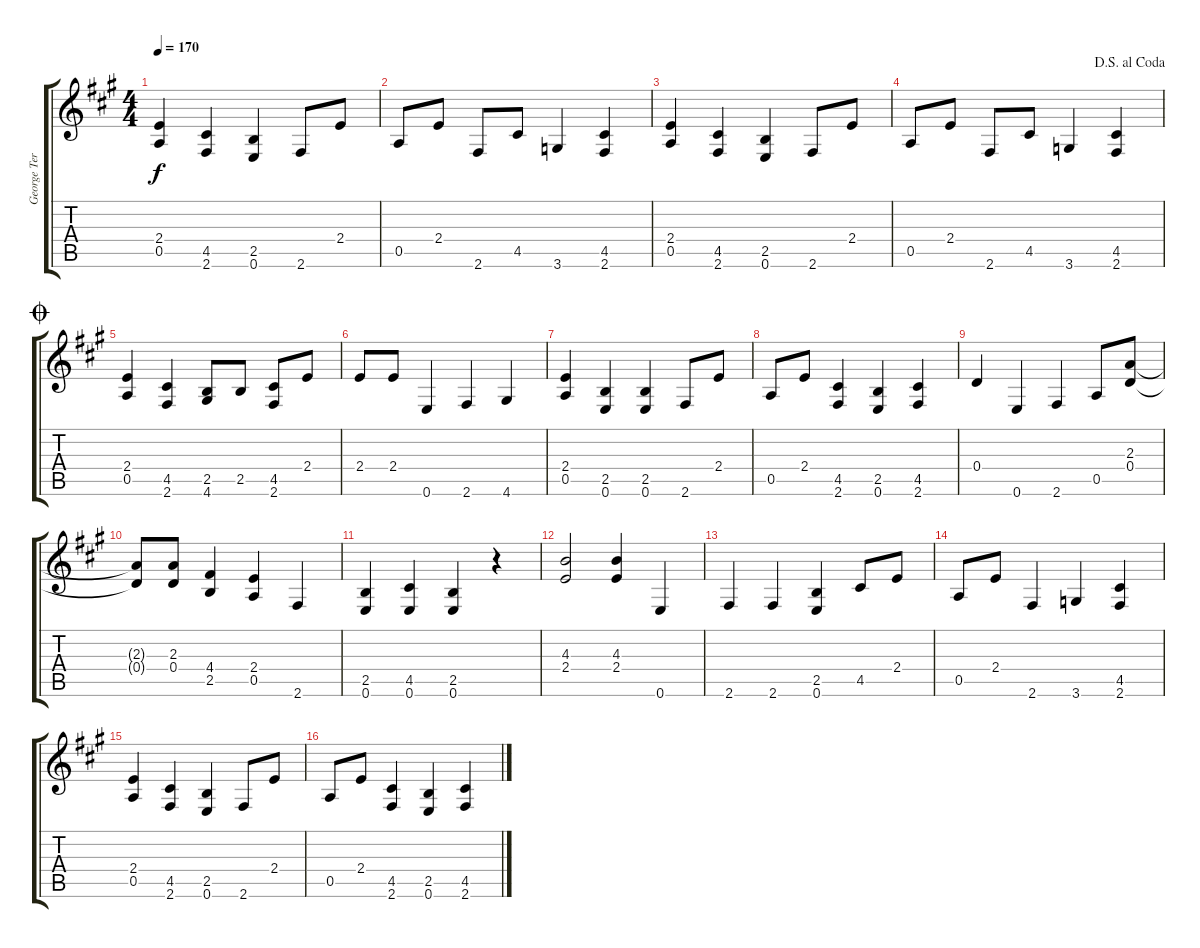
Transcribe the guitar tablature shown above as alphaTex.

\track ("George Terry (clean)" "George Ter") {instrument electricguitarclean}
\staff {score tabs}
\tuning (E4 B3 G3 D3 A2 E2) {hide}
\ts (4 4)
\tempo 170
\clef g2
\ks a
(2.4 0.5).4{dy f} (4.5 2.6).4 (2.5 0.6).4 2.6.8 2.4.8 |
0.5.8 2.4.8 2.6.8 4.5.8 3.6.4 (4.5 2.6).4 |
(2.4 0.5).4 (4.5 2.6).4 (2.5 0.6).4 2.6.8 2.4.8 |
\jump dalsegnoalcoda
0.5.8 2.4.8 2.6.8 4.5.8 3.6.4 (4.5 2.6).4 |
\jump coda
(2.4 0.5).4 (4.5 2.6).4 (2.5 4.6).8 2.5.8 (4.5 2.6).8 2.4.8 |
2.4.8 2.4.8 0.6.4 2.6.4 4.6.4 |
(2.4 0.5).4 (2.5 0.6).4 (2.5 0.6).4 2.6.8 2.4.8 |
0.5.8 2.4.8 (4.5 2.6).4 (2.5 0.6).4 (4.5 2.6).4 |
0.4.4 0.6.4 2.6.4 0.5.8 (2.3 0.4).8 |
(2.3{t} 0.4{t}).8 (2.3 0.4).8 (4.4 2.5).4 (2.4 0.5).4 2.6.4 |
(2.5 0.6).4 (4.5 0.6).4 (2.5 0.6).4 r.4 |
(4.3 2.4).2 (4.3 2.4).4 0.6.4 |
2.6.4 2.6.4 (2.5 0.6).4 4.5.8 2.4.8 |
0.5.8 2.4.8 2.6.4 3.6.4 (4.5 2.6).4 |
(2.4 0.5).4 (4.5 2.6).4 (2.5 0.6).4 2.6.8 2.4.8 |
0.5.8 2.4.8 (4.5 2.6).4 (2.5 0.6).4 (4.5 2.6).4
